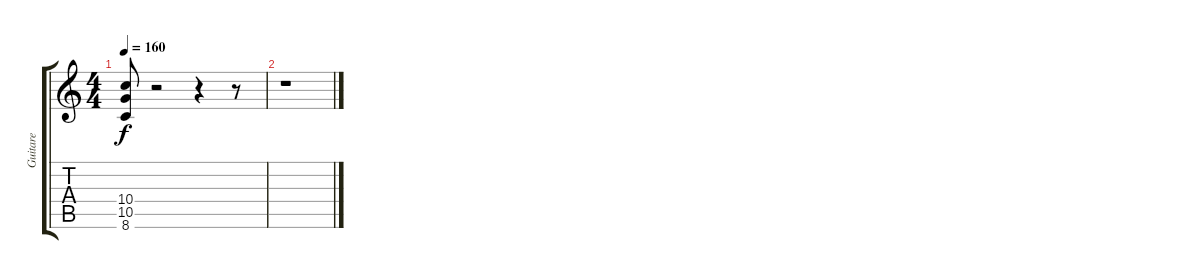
\track ("Guitare" "Guitare") {instrument distortionguitar}
\staff {score tabs}
\tuning (E4 B3 G3 D3 A2 E2) {hide}
\ts (4 4)
\tempo 160
\clef g2
\ks c
(10.4 10.5 8.6).8{dy f} r.2 r.4 r.8 |
r.1
